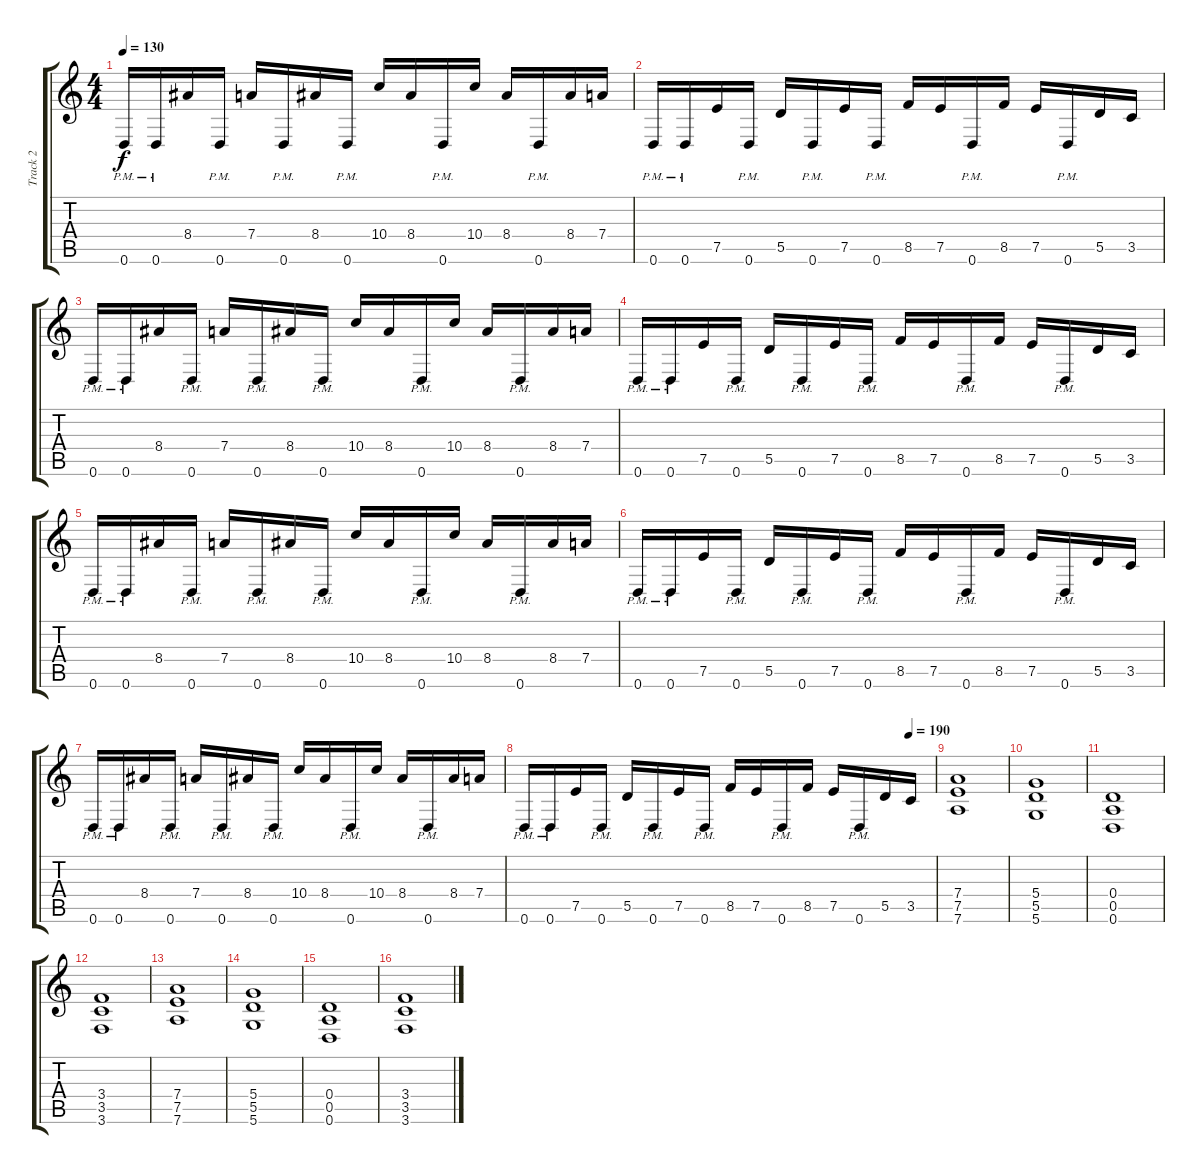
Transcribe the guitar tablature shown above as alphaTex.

\track ("Track 2" "Track 2") {instrument distortionguitar}
\staff {score tabs}
\tuning (E4 B3 G3 D3 A2 D2) {hide}
\ts (4 4)
\tempo 130
\clef g2
\ks c
0.6{pm}.16{dy f} 0.6{pm}.16 8.4.16 0.6{pm}.16 7.4.16 0.6{pm}.16 8.4.16 0.6{pm}.16 10.4.16 8.4.16 0.6{pm}.16 10.4.16 8.4.16 0.6{pm}.16 8.4.16 7.4.16 |
0.6{pm}.16 0.6{pm}.16 7.5.16 0.6{pm}.16 5.5.16 0.6{pm}.16 7.5.16 0.6{pm}.16 8.5.16 7.5.16 0.6{pm}.16 8.5.16 7.5.16 0.6{pm}.16 5.5.16 3.5.16 |
0.6{pm}.16 0.6{pm}.16 8.4.16 0.6{pm}.16 7.4.16 0.6{pm}.16 8.4.16 0.6{pm}.16 10.4.16 8.4.16 0.6{pm}.16 10.4.16 8.4.16 0.6{pm}.16 8.4.16 7.4.16 |
0.6{pm}.16 0.6{pm}.16 7.5.16 0.6{pm}.16 5.5.16 0.6{pm}.16 7.5.16 0.6{pm}.16 8.5.16 7.5.16 0.6{pm}.16 8.5.16 7.5.16 0.6{pm}.16 5.5.16 3.5.16 |
0.6{pm}.16 0.6{pm}.16 8.4.16 0.6{pm}.16 7.4.16 0.6{pm}.16 8.4.16 0.6{pm}.16 10.4.16 8.4.16 0.6{pm}.16 10.4.16 8.4.16 0.6{pm}.16 8.4.16 7.4.16 |
0.6{pm}.16 0.6{pm}.16 7.5.16 0.6{pm}.16 5.5.16 0.6{pm}.16 7.5.16 0.6{pm}.16 8.5.16 7.5.16 0.6{pm}.16 8.5.16 7.5.16 0.6{pm}.16 5.5.16 3.5.16 |
0.6{pm}.16 0.6{pm}.16 8.4.16 0.6{pm}.16 7.4.16 0.6{pm}.16 8.4.16 0.6{pm}.16 10.4.16 8.4.16 0.6{pm}.16 10.4.16 8.4.16 0.6{pm}.16 8.4.16 7.4.16 |
\tempo (190 0.9375)
0.6{pm}.16 0.6{pm}.16 7.5.16 0.6{pm}.16 5.5.16 0.6{pm}.16 7.5.16 0.6{pm}.16 8.5.16 7.5.16 0.6{pm}.16 8.5.16 7.5.16 0.6{pm}.16 5.5.16 3.5.16 |
(7.4 7.5 7.6).1 |
(5.4 5.5 5.6).1 |
(0.4 0.5 0.6).1 |
(3.4 3.5 3.6).1 |
(7.4 7.5 7.6).1 |
(5.4 5.5 5.6).1 |
(0.4 0.5 0.6).1 |
(3.4 3.5 3.6).1
